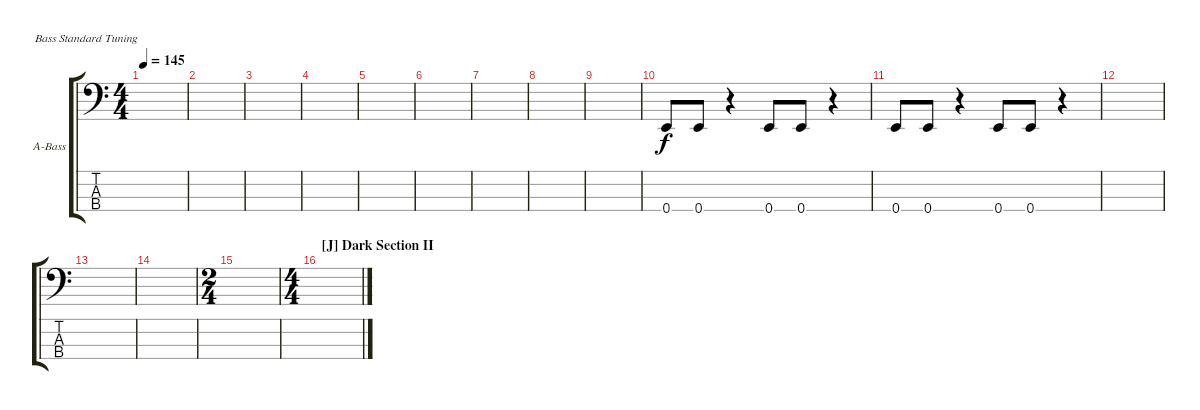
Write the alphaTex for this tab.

\defaultSystemsLayout 4
\bracketExtendMode groupsimilarinstruments
\firstSystemTrackNameOrientation horizontal
\otherSystemsTrackNameOrientation horizontal
\track ("Acoustic Bass / Timpani" "A-Bass") {instrument acousticbass}
\staff {score tabs}
\tuning (G2 D2 A1 E1)
\ts (4 4)
\tempo 145
\clef f4
\ks c
|
|
|
|
|
|
|
|
|
0.4.8 0.4.8 r.4 0.4.8 0.4.8 r.4 |
0.4.8 0.4.8 r.4 0.4.8 0.4.8 r.4 |
|
|
|
\ts (2 4)
|
\ts (4 4)
\section ("J" "Dark Section II")
